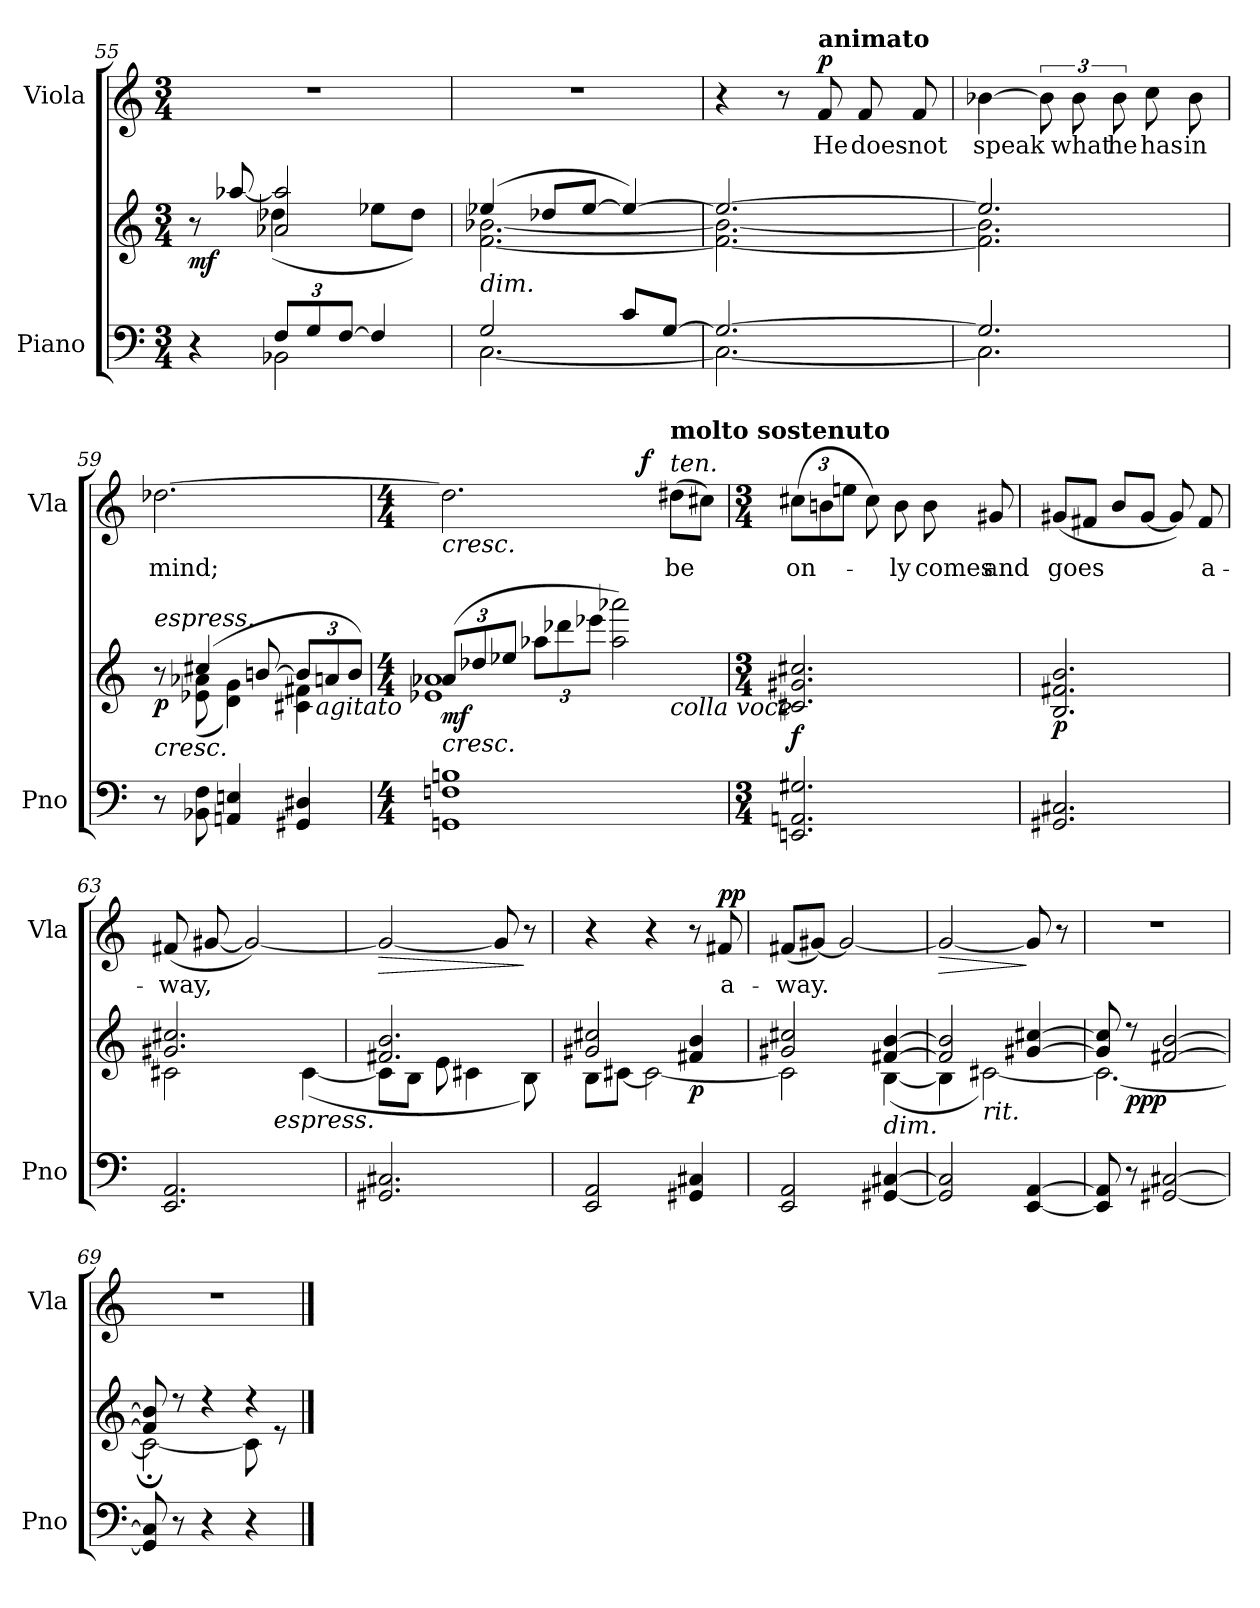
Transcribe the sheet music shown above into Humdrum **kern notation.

**kern	**kern	**dynam	**kern	**text	**dynam
*part2	*part2	*part2	*part1	*part1	*part1
*staff3	*staff2	*staff2/3	*staff1	*staff1	*staff1
*I"Piano	*	*	*I"Viola	*	*
*I'Pno	*	*	*I'Vla	*	*
!!LO:LB:g=z
*clefF4	*clefG2	*	*clefG2	*	*
*k[]	*k[]	*	*k[]	*	*
*M3/4	*M3/4	*	*M3/4	*	*
=55	=55	=55	=55	=55	=55
*^	*^	*	*	*	*
!	!	!	!	!LO:DY:b	!	!	!
4r	4ryy	8r	4ryy	mf	2.r	.	.
.	.	[8aa-X/	.	.	.	.	.
*Xbrackettup	*	*	*	*	*	*	*
12F/L	2BB-X\	2a-X/ 2aa-/]	(4dd-X\	.	.	.	.
12G/	.	.	.	.	.	.	.
[12F/J	.	.	.	.	.	.	.
4F/]	.	.	8ee-X\L	.	.	.	.
.	.	.	8dd-\J)	.	.	.	.
=56	=56	=56	=56	=56	=56	=56	=56
!	!	!LO:TX:b:i:t=dim.	!	!	!	!	!
2G/	[2.C\	(4ee-X/	[2.f\ [2.b-X\	.	2.r	.	.
.	.	8dd-X/L	.	.	.	.	.
.	.	[8ee-/J	.	.	.	.	.
8c/L	.	4ee-/_)	.	.	.	.	.
[8G/J	.	.	.	.	.	.	.
=57	=57	=57	=57	=57	=57	=57	=57
2.G/_	2.C\_	2.ee-/_	2.f\_ 2.b-\_	.	4r	.	.
.	.	.	.	.	8r	.	.
!	!	!	!	!	!LO:TX:a:B:t=animato	!	!
!	!	!	!	!	!	!LO:LY:b	!LO:DY:a
.	.	.	.	.	8f/	He	p
!	!	!	!	!	!	!LO:LY:b	!
.	.	.	.	.	8f/	does	.
!	!	!	!	!	!	!LO:LY:b	!
.	.	.	.	.	8f/	not	.
=58	=58	=58	=58	=58	=58	=58	=58
!	!	!	!	!	!	!LO:LY:b	!
2.G/]	2.C\]	2.ee-/]	2.f\] 2.b-\]	.	[4b-X\	speak	.
.	.	.	.	.	12b-\]	.	.
!	!	!	!	!	!	!LO:LY:b	!
.	.	.	.	.	12b-\	what	.
!	!	!	!	!	!	!LO:LY:b	!
.	.	.	.	.	12b-\	he	.
!	!	!	!	!	!	!LO:LY:b	!
.	.	.	.	.	8cc\	has	.
!	!	!	!	!	!	!LO:LY:b	!
.	.	.	.	.	8b-\	in	.
*v	*v	*	*	*	*	*	*
!!LO:PB:g=z
=59	=59	=59	=59	=59	=59	=59
!	!LO:TX:a:i:t=espress.	!	!	!	!	!
!	!LO:TX:b:i:t=cresc.	!	!	!	!	!
!	!	!	!LO:DY:b	!	!LO:LY:b	!
*	*	*^	*	*	*	*
8r	8r	8ryy	2ryy	p	[2.dd-X\	mind;	.
8BB-X\ 8F\	(4cc#X/	(8e-X\ 8a-X\	.	.	.	.	.
4AAn/ 4En/	.	4d\ 4g\)	.	.	.	.	.
.	[8bn/	.	.	.	.	.	.
*	*Xbrackettup	*	*	*	*	*	*
4GG#X/ 4D#X/	12b/L]	4c#X\ 4f#X\	16ryy	.	.	.	.
!	!	!	!LO:TX:b:i:t=agitato	!	!	!	!
.	.	.	8.ryy	.	.	.	.
.	12an/	.	.	.	.	.	.
.	12b/J)	.	.	.	.	.	.
=60	=60	=60	=60	=60	=60	=60	=60
*M4/4	*M4/4	*	*	*	*M4/4	*	*
!	!LO:TX:b:i:t=cresc.	!	!	!	!	!	!
!	!	!	!	!LO:DY:b	!	!	!LO:HP:b
*	*	*	*	*	*^	*	*
1GGn 1Fn 1Bn	(12a-X/L	1e-X 1a-	2.ryy	mf	2.dd-\]	2ryy	.	<
.	12dd-X/	.	.	.	.	.	.	.
.	12ee-X/J	.	.	.	.	.	.	.
.	12aa-X\L	.	.	.	.	.	.	.
.	12ddd-X\	.	.	.	.	.	.	.
.	12eee-X\J	.	.	.	.	.	.	.
.	2aa-\ 2aaa-X\)	.	.	.	.	8ryy	.	.
!	!	!	!	!	!	!	!	!LO:DY:a
.	.	.	.	.	.	4.ryy	.	f
!	!	!	!	!	!LO:TX:a:i:t=ten.	!	!	!
!	!	!	!	!	!LO:TX:a:B:t=molto sostenuto	!	!	!
!	!	!	!LO:TX:b:i:t=colla voce	!	!	!	!	!
!	!	!	!	!	!	!	!LO:LY:b	!
.	.	.	4ryy	.	(8dd#X\L	.	be	[
.	.	.	.	.	8cc#X\J)	.	.	.
*	*v	*v	*v	*	*	*	*	*
*	*	*	*v	*v	*	*
=61	=61	=61	=61	=61	=61
*M3/4	*M3/4	*	*M3/4	*	*
*	*	*	*Xbrackettup	*	*
*	*^	*	*^	*	*
*	*	*^	*	*	*	*	*
!	!	!	!	!LO:DY:b	!	!	!LO:LY:b	!
*	*v	*v	*v	*	*	*	*	*
*	*	*	*v	*v	*	*
2.EEn/ 2.AAn/ 2.G#X/	2.c#X/ 2.g#X/ 2.cc#X/	f	(12cc#X\L	on-	.
.	.	.	12bn\	.	.
.	.	.	12een\J	.	.
.	.	.	8cc#\)	.	.
!	!	!	!	!LO:LY:b	!
.	.	.	8b\	-ly	.
!	!	!	!	!LO:LY:b	!
.	.	.	8b\	comes	.
!	!	!	!	!LO:LY:b	!
.	.	.	8g#X/	and	.
!!LO:LB:g=z
=62	=62	=62	=62	=62	=62
!	!	!LO:DY:b	!	!LO:LY:b	!
2.GG#X/ 2.C#X/	2.B/ 2.f#X/ 2.b/	p	(8g#X/L	goes	.
.	.	.	8f#X/J	.	.
.	.	.	8b/L	.	.
.	.	.	[8g#/J	.	.
.	.	.	8g#/])	.	.
!	!	!	!	!LO:LY:b	!
.	.	.	8f#/	a-	.
=63	=63	=63	=63	=63	=63
*	*^	*	*	*	*
!	!	!	!	!	!LO:LY:b	!
*	*	*^	*	*	*	*
2.EE/ 2.AA/	2.g#X/ 2.cc#X/	2c#X\	4.ryy	.	(8f#X/	-way,	.
.	.	.	.	.	[8g#X/	.	.
.	.	.	.	.	2g#/_)	.	.
!	!	!	!LO:TX:b:i:t=espress.	!	!	!	!
.	.	.	4.ryy	.	.	.	.
.	.	([4c#\	.	.	.	.	.
=64	=64	=64	=64	=64	=64	=64	=64
!	!	!	!	!	!	!	!LO:HP:b
*	*	*v	*v	*	*	*	*
2.GG#X/ 2.C#X/	2.f#X/ 2.b/	8c#\L]	.	2g#/_	.	>
.	.	8B\J	.	.	.	.
.	.	8e\	.	.	.	.
.	.	4c#X\	.	.	.	.
.	.	.	.	8g#/]	.	.
.	.	8B\)	.	8r	.	]
=65	=65	=65	=65	=65	=65	=65
2EE/ 2AA/	2g#X/ 2cc#X/	8B\L	.	4r	.	.
.	.	[8c#X\J	.	.	.	.
.	.	2c#\_	.	4r	.	.
!	!	!	!LO:DY:b	!	!	!
4GG#X/ 4C#X/	4f#X/ 4b/	.	p	8r	.	.
!	!	!	!	!	!LO:LY:b	!LO:DY:a
.	.	.	.	8f#X/	a-	pp
!!LO:LB:g=z
=66	=66	=66	=66	=66	=66	=66
!	!	!	!	!	!LO:LY:b	!
2EE/ 2AA/	2g#X/ 2cc#X/	2c#\]	.	(8f#X/L	-way.	.
.	.	.	.	[8g#X/J)	.	.
.	.	.	.	2g#/_	.	.
!	!LO:TX:b:i:t=dim.	!	!	!	!	!
[4GG#X/ [4C#X/	[4f#X/ [4b/	([4B\	.	.	.	.
=67	=67	=67	=67	=67	=67	=67
!	!	!	!	!	!	!LO:HP:b
2GG#/] 2C#/]	2f#/] 2b/]	4B\]	.	2g#/_	.	>
!	!	!LO:TX:b:i:t=rit.	!	!	!	!
.	.	[2c#X\)	.	.	.	.
[4EE/ [4AA/	[4g#X/ [4cc#X/	.	.	8g#/]	.	]
.	.	.	.	8r	.	.
=68	=68	=68	=68	=68	=68	=68
8EE/] 8AA/]	8g#/] 8cc#/]	2.c#\_	.	2.r	.	.
!	!	!	!LO:DY:b	!	!	!
8r	8r	.	ppp	.	.	.
[2GG#X/ [2C#X/	[2f#X/ [2b/	.	.	.	.	.
=69	=69	=69	=69	=69	=69	=69
8GG#/] 8C#/]	8f#/] 8b/]	2c#;\_	.	2.r	.	.
8r	8r	.	.	.	.	.
4r	4r	.	.	.	.	.
4r	4r	8c#\]	.	.	.	.
.	.	8re	.	.	.	.
*	*v	*v	*	*	*	*
==	==	==	==	==	==
*-	*-	*-	*-	*-	*-
